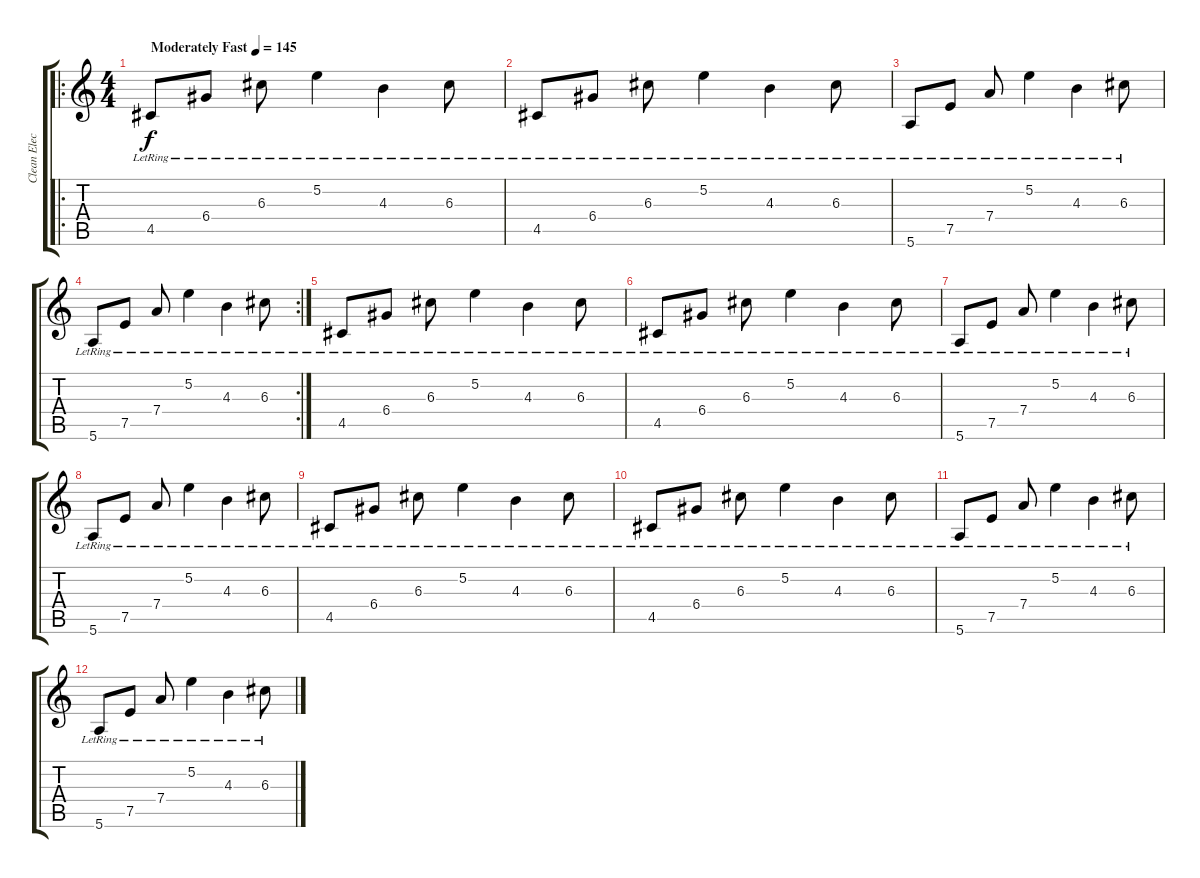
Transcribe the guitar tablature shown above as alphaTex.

\track ("Clean Electric Guitar" "Clean Elec") {instrument electricguitarclean}
\staff {score tabs}
\tuning (E4 B3 G3 D3 A2 E2) {hide}
\ro
\ts (4 4)
\tempo (145 "Moderately Fast")
\clef g2
\ks c
4.5{lr}.8{dy f instrument electricguitarclean} 6.4{lr}.8 6.3{lr}.8 5.2{lr}.4 4.3{lr}.4 6.3{lr}.8 |
4.5{lr}.8 6.4{lr}.8 6.3{lr}.8 5.2{lr}.4 4.3{lr}.4 6.3{lr}.8 |
5.6{lr}.8 7.5{lr}.8 7.4{lr}.8 5.2{lr}.4 4.3{lr}.4 6.3{lr}.8 |
\rc 2
5.6{lr}.8 7.5{lr}.8 7.4{lr}.8 5.2{lr}.4 4.3{lr}.4 6.3{lr}.8 |
4.5{lr}.8 6.4{lr}.8 6.3{lr}.8 5.2{lr}.4 4.3{lr}.4 6.3{lr}.8 |
4.5{lr}.8 6.4{lr}.8 6.3{lr}.8 5.2{lr}.4 4.3{lr}.4 6.3{lr}.8 |
5.6{lr}.8 7.5{lr}.8 7.4{lr}.8 5.2{lr}.4 4.3{lr}.4 6.3{lr}.8 |
5.6{lr}.8 7.5{lr}.8 7.4{lr}.8 5.2{lr}.4 4.3{lr}.4 6.3{lr}.8 |
4.5{lr}.8 6.4{lr}.8 6.3{lr}.8 5.2{lr}.4 4.3{lr}.4 6.3{lr}.8 |
4.5{lr}.8 6.4{lr}.8 6.3{lr}.8 5.2{lr}.4 4.3{lr}.4 6.3{lr}.8 |
5.6{lr}.8 7.5{lr}.8 7.4{lr}.8 5.2{lr}.4 4.3{lr}.4 6.3{lr}.8 |
5.6{lr}.8 7.5{lr}.8 7.4{lr}.8 5.2{lr}.4 4.3{lr}.4 6.3{lr}.8
